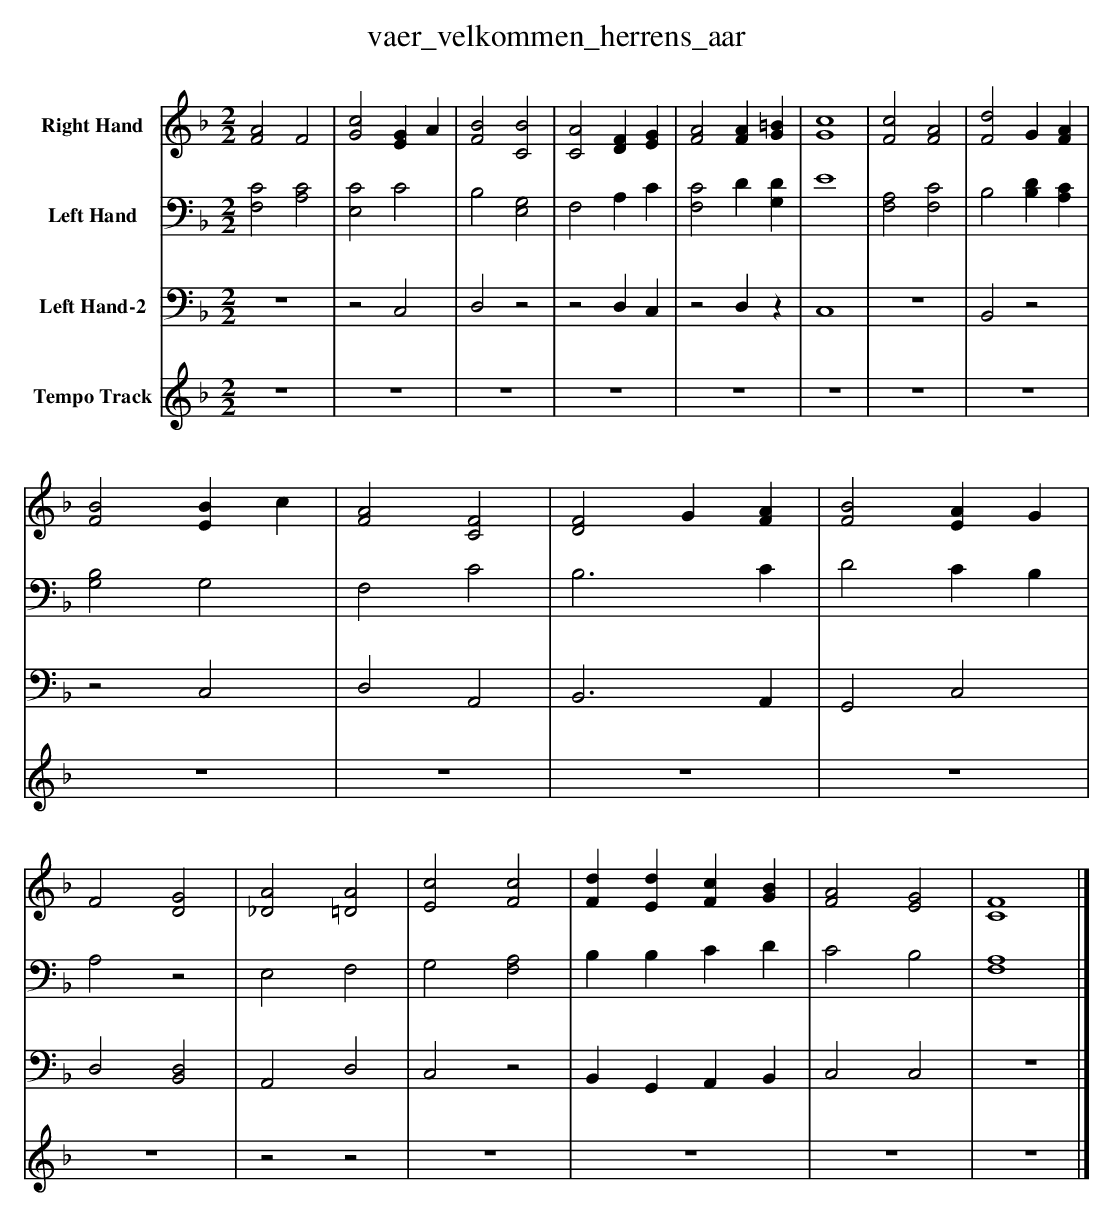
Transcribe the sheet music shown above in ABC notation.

X:1
T: vaer_velkommen_herrens_aar
L: 1/4
M: 2/2
V: P1 name="Right Hand"
V: P2 name="Left Hand"
V: P3 name="Left Hand-2"
V: P4 name="Tempo Track"
K: F
[V: P1]  [K: F]  [M: 2/2]  [F2A2] F2 |  [G2c2] [EG] A |  [F2B2] [C2B2] |  [C2A2] [DF] [EG] |  [F2A2] [FA] [G=B] |  [G4c4] |  [F2c2] [F2A2] |  [F2d2] G [FA] |  [F2B2] [EB] c |  [F2A2] [C2F2] |  [D2F2] G [FA] |  [F2B2] [EA] G |  F2 [D2G2] |  [_D2A2] [=D2A2] |  [E2c2] [F2c2] |  [Fd] [Ed] [Fc] [GB] |  [F2A2] [E2G2] |  [C4F4] |]
[V: P2]  [K: F]  [M: 2/2]  [F,2C2] [A,2C2] |  [E,2C2] C2 |  B,2 [E,2G,2] |  F,2 A, C |  [F,2C2] D [G,D] |  E4 |  [F,2A,2] [F,2C2] |  B,2 [B,D] [A,C] |  [G,2B,2] G,2 |  F,2 C2 |  B,3 C |  D2 C B, |  A,2z2 |  E,2 F,2 |  G,2 [F,2A,2] |  B, B, C D |  C2 B,2 |  [F,4A,4] |]
[V: P3]  [K: F]  [M: 2/2] Z | z2 C,2 |  D,2z2 | z2 D, C, | z2 D,z |  C,4 | Z |  B,,2z2 | z2 C,2 |  D,2 A,,2 |  B,,3 A,, |  G,,2 C,2 |  D,2 [B,,2D,2] |  A,,2 D,2 |  C,2z2 |  B,, G,, A,, B,, |  C,2 C,2 | Z |]
[V: P4]  [K: F]  [M: 2/2] Z | Z | Z | Z | Z | Z | Z | Z | Z | Z | Z | Z | Z | z2z2 | Z | Z | Z | Z |]
